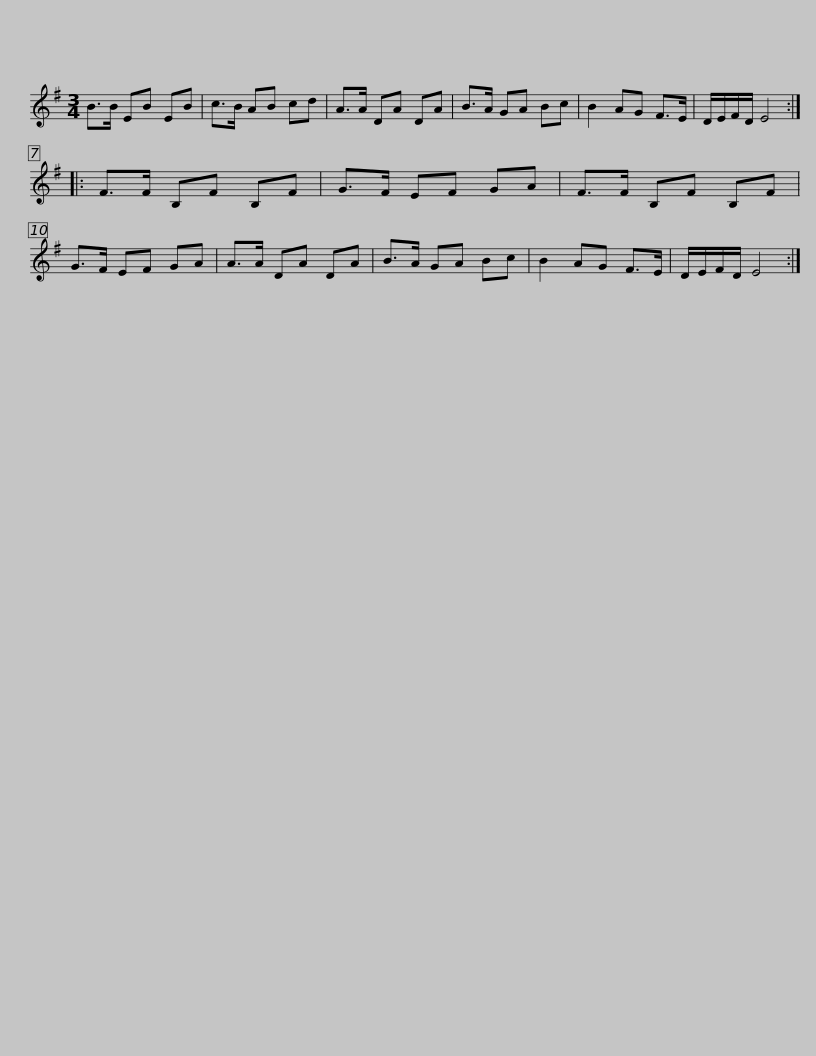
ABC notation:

X:1
L:1/8
M:3/4
I:linebreak $
K:Emin
V:1 treble
V:1
 B>B EB EB | c>B AB cd | A>A DA DA | B>A GA Bc | B2 AG F>E | %5
 D/E/F/D/ E4 :: F>F B,F B,F |$ G>F EF GA | F>F B,F B,F | G>F EF GA | %10
 A>A DA DA | B>A GA Bc | B2 AG F>E | D/E/F/D/ E4 :| %14
